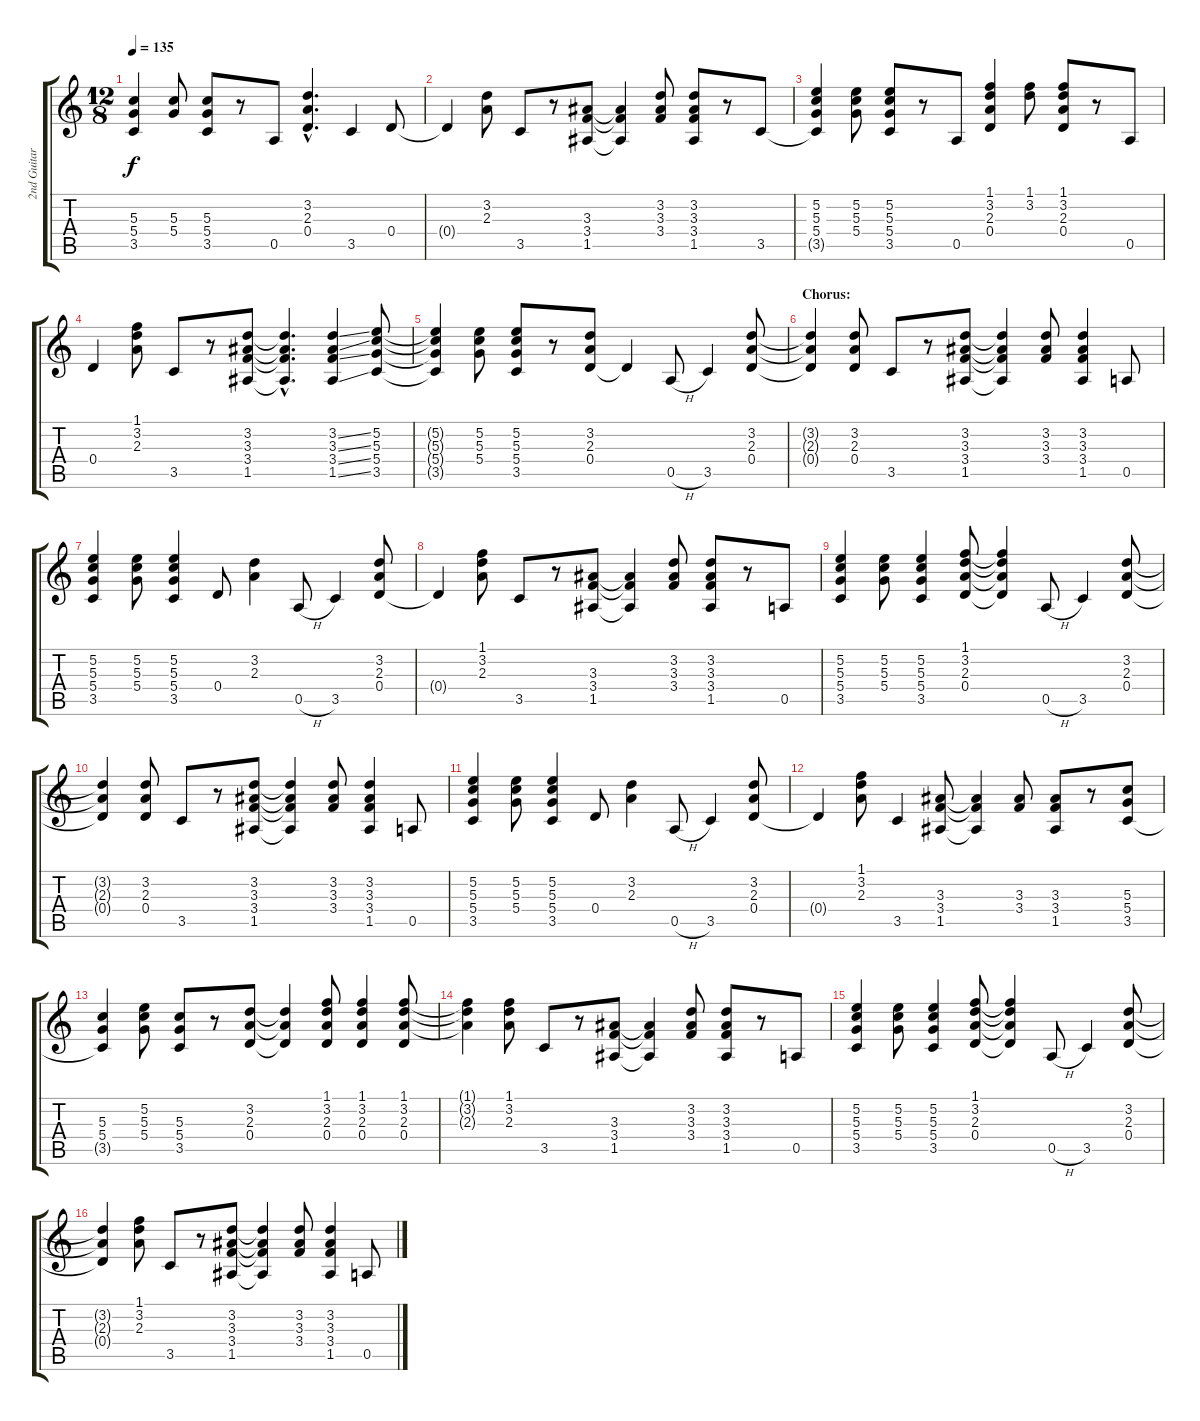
\track ("2nd Guitar" "2nd Guitar") {instrument electricguitarjazz}
\staff {score tabs}
\tuning (E4 B3 G3 D3 A2 E2) {hide}
\ts (12 8)
\tempo 135
\clef g2
\ks c
(5.3 5.4 3.5{t}).4{dy f} (5.3 5.4).8 (5.3 5.4 3.5).8 r.8 0.5.8 (3.2{hac} 2.3{hac} 0.4{hac}).4{d} 3.5.4 0.4.8 |
0.4{t}.4 (3.2 2.3).8 3.5.8 r.8 (3.3 3.4 1.5).8 (3.3{t} 3.4{t} 1.5{t}).4 (3.2 3.3 3.4).8 (3.2 3.3 3.4 1.5).8 r.8 3.5.8 |
(5.2 5.3 5.4 3.5{t}).4 (5.2 5.3 5.4).8 (5.2 5.3 5.4 3.5).8 r.8 0.5.8 (1.1 3.2 2.3 0.4).4 (1.1 3.2).8 (1.1 3.2 2.3 0.4).8 r.8 0.5.8 |
0.4.4 (1.1 3.2 2.3).8 3.5.8 r.8 (3.2 3.3 3.4 1.5).8 (3.2{hac t} 3.3{hac t} 3.4{hac t} 1.5{hac t}).4{d} (3.2{ss} 3.3{ss} 3.4{ss} 1.5{ss}).4 (5.2 5.3 5.4 3.5).8 |
(5.2{t} 5.3{t} 5.4{t} 3.5{t}).4 (5.2 5.3 5.4).8 (5.2 5.3 5.4 3.5).8 r.8 (3.2 2.3 0.4).8 0.4{t}.4 0.5{h}.8 3.5.4 (3.2 2.3 0.4).8 |
\section ("" "Chorus:")
(3.2{t} 2.3{t} 0.4{t}).4 (3.2 2.3 0.4).8 3.5.8 r.8 (3.2 3.3 3.4 1.5).8 (3.2{t} 3.3{t} 3.4{t} 1.5{t}).4 (3.2 3.3 3.4).8 (3.2 3.3 3.4 1.5).4 0.5.8 |
(5.2 5.3 5.4 3.5).4 (5.2 5.3 5.4).8 (5.2 5.3 5.4 3.5).4 0.4.8 (3.2 2.3).4 0.5{h}.8 3.5.4 (3.2 2.3 0.4).8 |
0.4{t}.4 (1.1 3.2 2.3).8 3.5.8 r.8 (3.3 3.4 1.5).8 (3.3{t} 3.4{t} 1.5{t}).4 (3.2 3.3 3.4).8 (3.2 3.3 3.4 1.5).8 r.8 0.5.8 |
(5.2 5.3 5.4 3.5).4 (5.2 5.3 5.4).8 (5.2 5.3 5.4 3.5).4 (1.1 3.2 2.3 0.4).8 (1.1{t} 3.2{t} 2.3{t} 0.4{t}).4 0.5{h}.8 3.5.4 (3.2 2.3 0.4).8 |
(3.2{t} 2.3{t} 0.4{t}).4 (3.2 2.3 0.4).8 3.5.8 r.8 (3.2 3.3 3.4 1.5).8 (3.2{t} 3.3{t} 3.4{t} 1.5{t}).4 (3.2 3.3 3.4).8 (3.2 3.3 3.4 1.5).4 0.5.8 |
(5.2 5.3 5.4 3.5).4 (5.2 5.3 5.4).8 (5.2 5.3 5.4 3.5).4 0.4.8 (3.2 2.3).4 0.5{h}.8 3.5.4 (3.2 2.3 0.4).8 |
0.4{t}.4 (1.1 3.2 2.3).8 3.5.4 (3.3 3.4 1.5).8 (3.3{t} 3.4{t} 1.5{t}).4 (3.3 3.4).8 (3.3 3.4 1.5).8 r.8 (5.3 5.4 3.5).8 |
(5.3 5.4 3.5{t}).4 (5.2 5.3 5.4).8 (5.3 5.4 3.5).8 r.8 (3.2 2.3 0.4).8 (3.2{t} 2.3{t} 0.4{t}).4 (1.1 3.2 2.3 0.4).8 (1.1 3.2 2.3 0.4).4 (1.1 3.2 2.3 0.4).8 |
(1.1{t} 3.2{t} 2.3{t}).4 (1.1 3.2 2.3).8 3.5.8 r.8 (3.3 3.4 1.5).8 (3.3{t} 3.4{t} 1.5{t}).4 (3.2 3.3 3.4).8 (3.2 3.3 3.4 1.5).8 r.8 0.5.8 |
(5.2 5.3 5.4 3.5).4 (5.2 5.3 5.4).8 (5.2 5.3 5.4 3.5).4 (1.1 3.2 2.3 0.4).8 (1.1{t} 3.2{t} 2.3{t} 0.4{t}).4 0.5{h}.8 3.5.4 (3.2 2.3 0.4).8 |
(3.2{t} 2.3{t} 0.4{t}).4 (1.1 3.2 2.3).8 3.5.8 r.8 (3.2 3.3 3.4 1.5).8 (3.2{t} 3.3{t} 3.4{t} 1.5{t}).4 (3.2 3.3 3.4).8 (3.2 3.3 3.4 1.5).4 0.5.8
